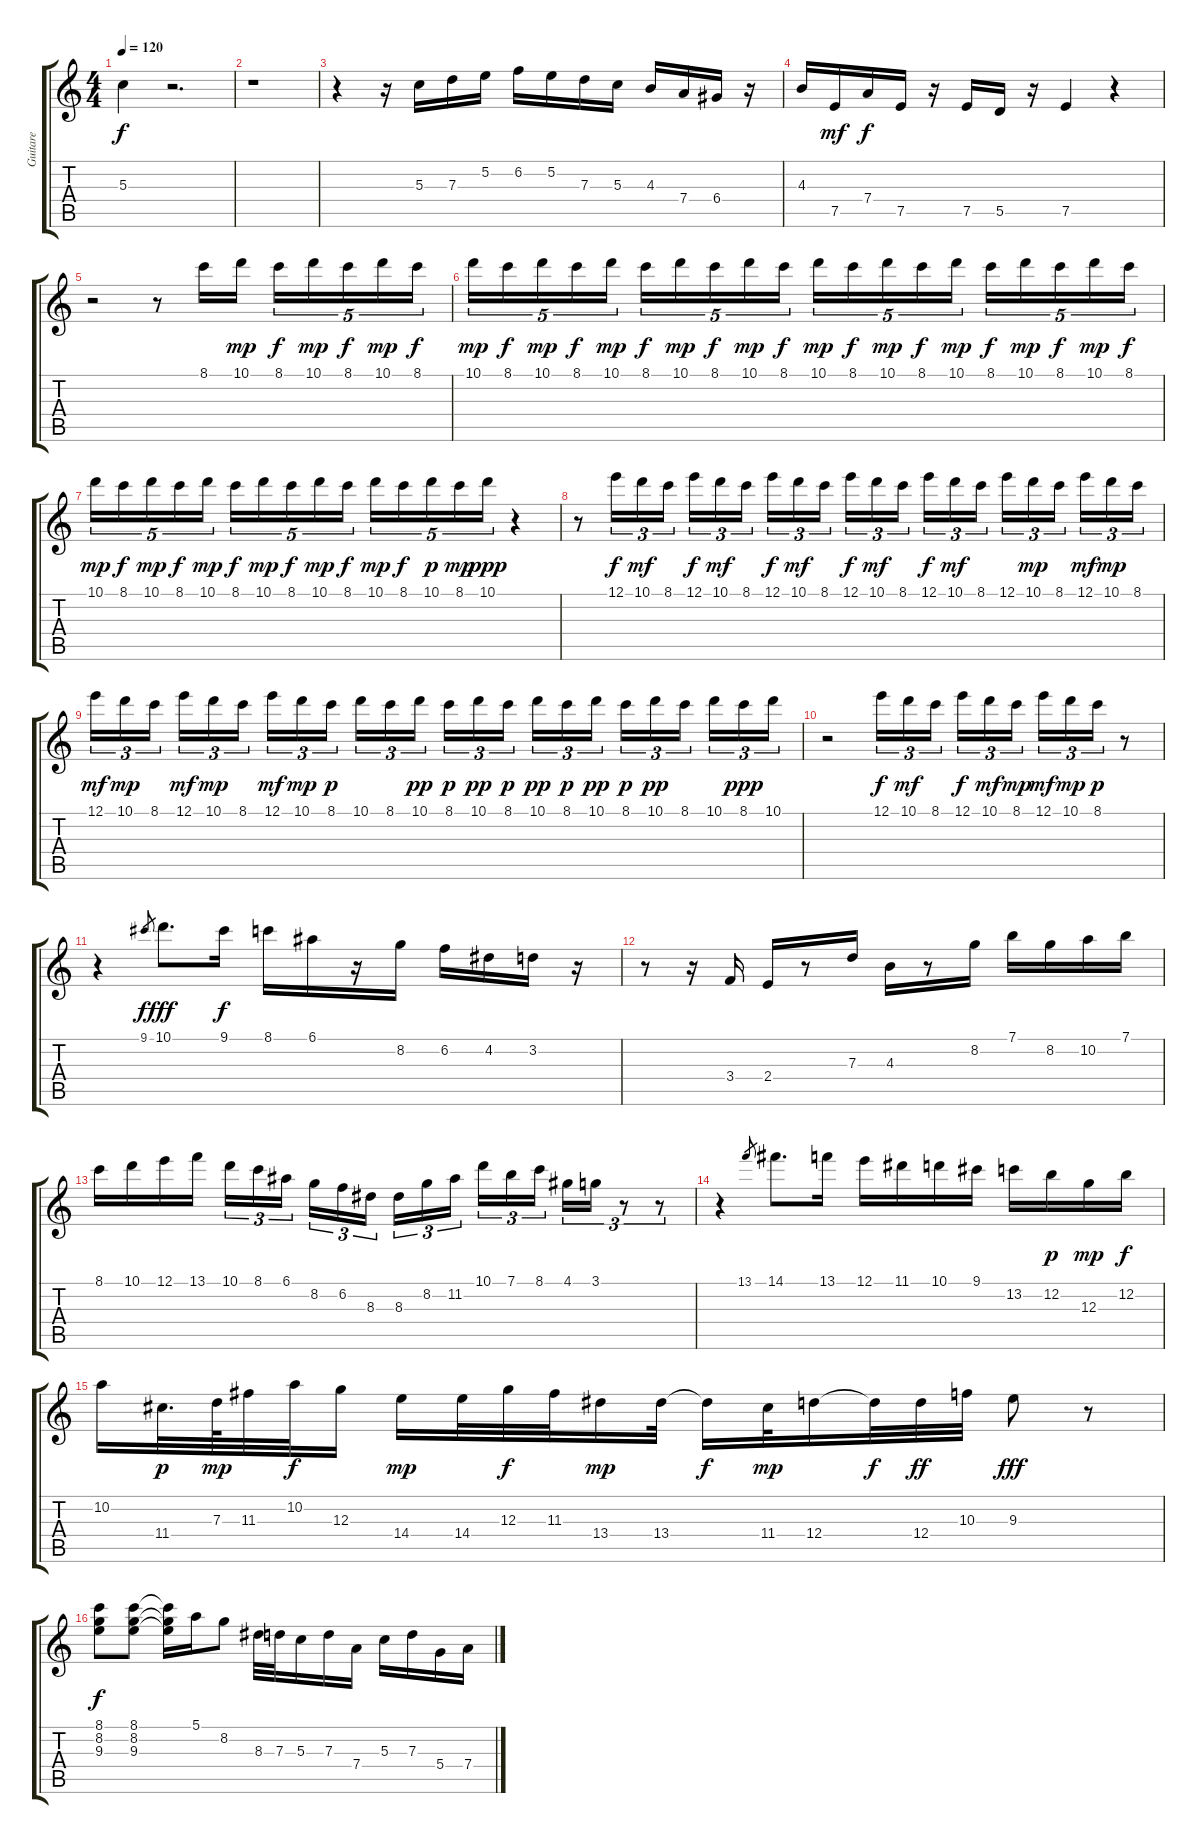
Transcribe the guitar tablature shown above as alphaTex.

\track ("Guitare" "Guitare") {instrument electricguitarjazz}
\staff {score tabs}
\tuning (E4 B3 G3 D3 A2 E2) {hide}
\ts (4 4)
\tempo 120
\clef g2
\ks c
5.3{t}.4{dy f} r.2{d} |
r.1 |
r.4 r.16 5.3.16 7.3.16 5.2.16 6.2.16 5.2.16 7.3.16 5.3.16 4.3.16 7.4.16 6.4.16 r.16 |
4.3.16 7.5.16{dy mf} 7.4.16{dy f} 7.5.16 r.16 7.5.16 5.5.16 r.16 7.5.4 r.4 |
r.2 r.8 8.1.16 10.1.16{dy mp} 8.1.16{tu (5 4) dy f} 10.1.16{tu (5 4) dy mp} 8.1.16{tu (5 4) dy f} 10.1.16{tu (5 4) dy mp} 8.1.16{tu (5 4) dy f} |
10.1.16{tu (5 4) dy mp} 8.1.16{tu (5 4) dy f} 10.1.16{tu (5 4) dy mp} 8.1.16{tu (5 4) dy f} 10.1.16{tu (5 4) dy mp} 8.1.16{tu (5 4) dy f} 10.1.16{tu (5 4) dy mp} 8.1.16{tu (5 4) dy f} 10.1.16{tu (5 4) dy mp} 8.1.16{tu (5 4) dy f} 10.1.16{tu (5 4) dy mp} 8.1.16{tu (5 4) dy f} 10.1.16{tu (5 4) dy mp} 8.1.16{tu (5 4) dy f} 10.1.16{tu (5 4) dy mp} 8.1.16{tu (5 4) dy f} 10.1.16{tu (5 4) dy mp} 8.1.16{tu (5 4) dy f} 10.1.16{tu (5 4) dy mp} 8.1.16{tu (5 4) dy f} |
10.1.16{tu (5 4) dy mp} 8.1.16{tu (5 4) dy f} 10.1.16{tu (5 4) dy mp} 8.1.16{tu (5 4) dy f} 10.1.16{tu (5 4) dy mp} 8.1.16{tu (5 4) dy f} 10.1.16{tu (5 4) dy mp} 8.1.16{tu (5 4) dy f} 10.1.16{tu (5 4) dy mp} 8.1.16{tu (5 4) dy f} 10.1.16{tu (5 4) dy mp} 8.1.16{tu (5 4) dy f} 10.1.16{tu (5 4) dy p} 8.1.16{tu (5 4) dy mp} 10.1.16{tu (5 4) dy ppp} r.4 |
r.8 12.1.16{tu (3 2) dy f} 10.1.16{tu (3 2) dy mf} 8.1.16{tu (3 2)} 12.1.16{tu (3 2) dy f} 10.1.16{tu (3 2) dy mf} 8.1.16{tu (3 2) beam splitsecondary} 12.1.16{tu (3 2) dy f} 10.1.16{tu (3 2) dy mf} 8.1.16{tu (3 2)} 12.1.16{tu (3 2) dy f} 10.1.16{tu (3 2) dy mf} 8.1.16{tu (3 2) beam splitsecondary} 12.1.16{tu (3 2) dy f} 10.1.16{tu (3 2) dy mf} 8.1.16{tu (3 2)} 12.1.16{tu (3 2)} 10.1.16{tu (3 2) dy mp} 8.1.16{tu (3 2) beam splitsecondary} 12.1.16{tu (3 2) dy mf} 10.1.16{tu (3 2) dy mp} 8.1.16{tu (3 2)} |
12.1.16{tu (3 2) dy mf} 10.1.16{tu (3 2) dy mp} 8.1.16{tu (3 2) beam splitsecondary} 12.1.16{tu (3 2) dy mf} 10.1.16{tu (3 2) dy mp} 8.1.16{tu (3 2)} 12.1.16{tu (3 2) dy mf} 10.1.16{tu (3 2) dy mp} 8.1.16{tu (3 2) dy p beam splitsecondary} 10.1.16{tu (3 2)} 8.1.16{tu (3 2)} 10.1.16{tu (3 2) dy pp} 8.1.16{tu (3 2) dy p} 10.1.16{tu (3 2) dy pp} 8.1.16{tu (3 2) dy p beam splitsecondary} 10.1.16{tu (3 2) dy pp} 8.1.16{tu (3 2) dy p} 10.1.16{tu (3 2) dy pp} 8.1.16{tu (3 2) dy p} 10.1.16{tu (3 2) dy pp} 8.1.16{tu (3 2) beam splitsecondary} 10.1.16{tu (3 2)} 8.1.16{tu (3 2) dy ppp} 10.1.16{tu (3 2)} |
r.2 12.1.16{tu (3 2) dy f} 10.1.16{tu (3 2) dy mf} 8.1.16{tu (3 2) beam splitsecondary} 12.1.16{tu (3 2) dy f} 10.1.16{tu (3 2) dy mf} 8.1.16{tu (3 2) dy mp} 12.1.16{tu (3 2) dy mf} 10.1.16{tu (3 2) dy mp} 8.1.16{tu (3 2) dy p} r.8 |
r.4 9.1.8{gr dy f} 10.1.8{d dy fff} 9.1.16{dy f} 8.1.16 6.1.16 r.16 8.2.16 6.2.16 4.2.16 3.2.16 r.16 |
r.8 r.16 3.4.16 2.4.16 r.8 7.3.16 4.3.16 r.8 8.2.16 7.1.16 8.2.16 10.2.16 7.1.16 |
8.1.16 10.1.16 12.1.16 13.1.16 10.1.16{tu (3 2)} 8.1.16{tu (3 2)} 6.1.16{tu (3 2) beam splitsecondary} 8.2.16{tu (3 2)} 6.2.16{tu (3 2)} 8.3.16{tu (3 2)} 8.3.16{tu (3 2)} 8.2.16{tu (3 2)} 11.2.16{tu (3 2) beam splitsecondary} 10.1.16{tu (3 2)} 7.1.16{tu (3 2)} 8.1.16{tu (3 2)} 4.1.16{tu (3 2)} 3.1.16{tu (3 2)} r.8{tu (3 2)} r.8{tu (3 2)} |
r.4 13.1.8{gr} 14.1.8{d} 13.1.16 12.1.16 11.1.16 10.1.16 9.1.16 13.2.16 12.2.16{dy p} 12.3.16{dy mp} 12.2.16{dy f} |
10.2.16 11.4.32{d dy p} 7.3.64{dy mp} 11.3.32 10.2.32{dy f} 12.3.16 14.4.16{dy mp} 14.4.32 12.3.32{dy f} 11.3.32 13.4.16{dy mp} 13.4.32 13.4{t}.16{dy f} 11.4.32{dy mp} 12.4.16 12.4{t}.32{dy f} 12.4.32{dy ff} 10.3.32 9.3.8{dy fff} r.8 |
(8.1 8.2 9.3).8{dy f} (8.1 8.2 9.3).8 (8.1{t} 8.2{t} 9.3{t}).16 5.1.16 8.2.8 8.3.32 7.3.32 5.3.16 7.3.16 7.4.16 5.3.16 7.3.16 5.4.16 7.4.16
